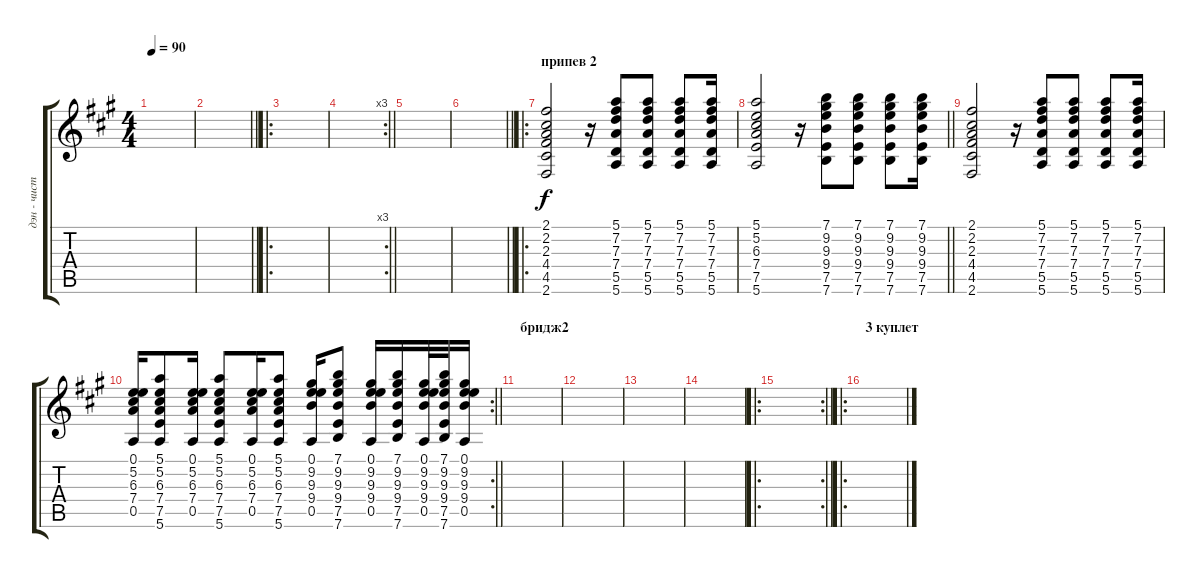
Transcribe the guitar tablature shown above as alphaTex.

\track ("дэн - чистый" "дэн - чист") {instrument electricguitarjazz}
\staff {score tabs}
\tuning (E4 B3 G3 D3 A2 E2) {hide}
\ts (4 4)
\tempo 90
\clef g2
\ks f#minor
|
\barLineRight lightlight
|
\ro
|
\rc 3
\barLineRight lightlight
|
|
\barLineRight lightlight
|
\ro
\section ("" "припев 2")
(2.1 2.2 2.3 4.4 4.5 2.6).2 r.16 (5.1 7.2 7.3 7.4 5.5 5.6).8 (5.1 7.2 7.3 7.4 5.5 5.6).8 (5.1 7.2 7.3 7.4 5.5 5.6).8 (5.1 7.2 7.3 7.4 5.5 5.6).16 |
\barLineRight lightlight
(5.1 5.2 6.3 7.4 7.5 5.6).2 r.16 (7.1 9.2 9.3 9.4 7.5 7.6).8 (7.1 9.2 9.3 9.4 7.5 7.6).8 (7.1 9.2 9.3 9.4 7.5 7.6).8 (7.1 9.2 9.3 9.4 7.5 7.6).16 |
(2.1 2.2 2.3 4.4 4.5 2.6).2 r.16 (5.1 7.2 7.3 7.4 5.5 5.6).8 (5.1 7.2 7.3 7.4 5.5 5.6).8 (5.1 7.2 7.3 7.4 5.5 5.6).8 (5.1 7.2 7.3 7.4 5.5 5.6).16 |
\rc 2
\barLineRight lightlight
(0.1 5.2 6.3 7.4 0.5).16 (5.1 5.2 6.3 7.4 7.5 5.6).8 (0.1 5.2 6.3 7.4 0.5).16 (5.1 5.2 6.3 7.4 7.5 5.6).8 (0.1 5.2 6.3 7.4 0.5).16 (5.1 5.2 6.3 7.4 7.5 5.6).8 (0.1 9.2 9.3 9.4 0.5).16 (7.1 9.2 9.3 9.4 7.5 7.6).8 (0.1 9.2 9.3 9.4 0.5).16 (7.1 9.2 9.3 9.4 7.5 7.6).16 (0.1 9.2 9.3 9.4 0.5).32 (7.1 9.2 9.3 9.4 7.5 7.6).32 (0.1 9.2 9.3 9.4 0.5).16 |
\section ("" "бридж2")
|
|
|
|
\ro
\rc 2
\barLineRight lightlight
|
\ro
\section ("" "3 куплет")
